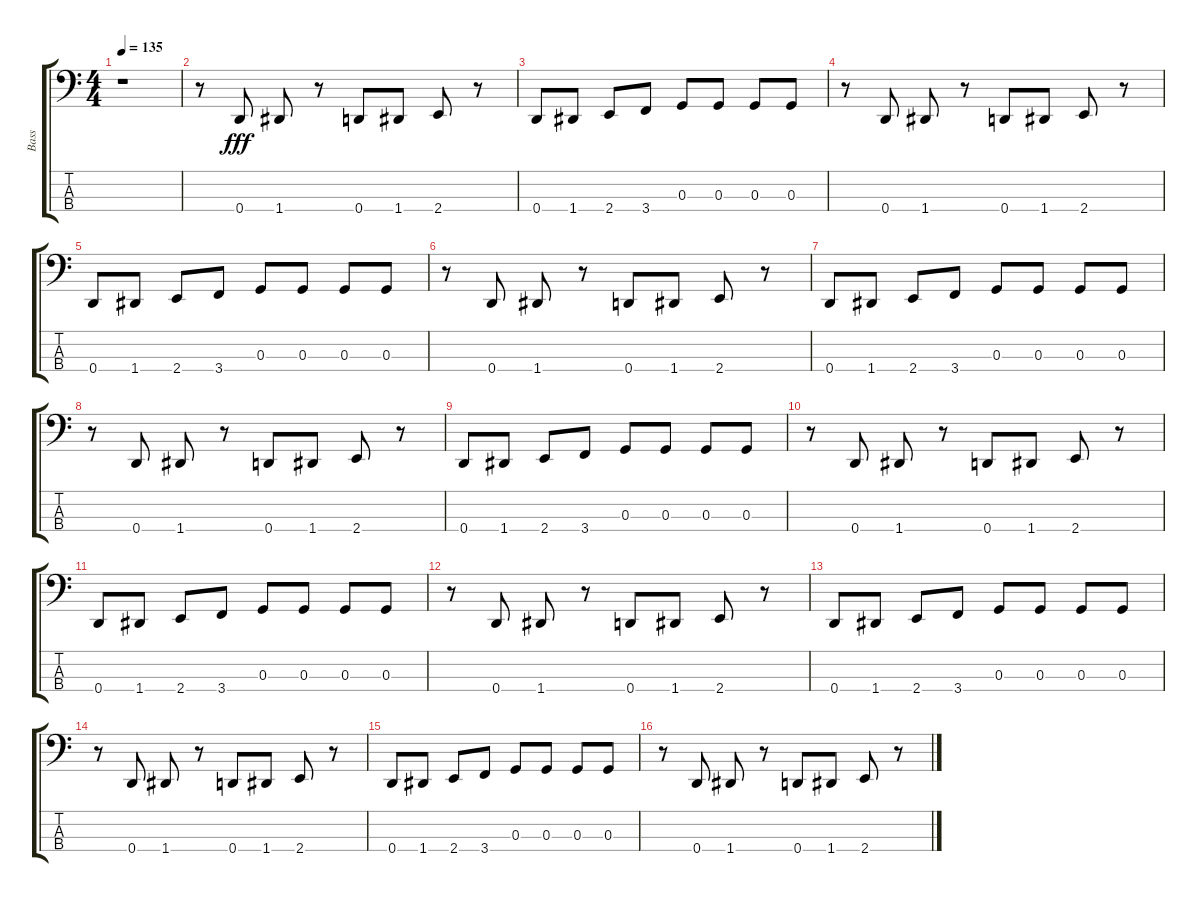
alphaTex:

\track ("Bass" "Bass") {instrument electricbasspick}
\staff {score tabs}
\tuning (F2 C2 G1 D1) {hide}
\ts (4 4)
\tempo 135
\clef f4
\ks c
r.1{dy fff instrument electricbasspick} |
r.8 0.4.8 1.4.8 r.8 0.4.8 1.4.8 2.4.8 r.8 |
0.4.8 1.4.8 2.4.8 3.4.8 0.3.8 0.3.8 0.3.8 0.3.8 |
r.8 0.4.8 1.4.8 r.8 0.4.8 1.4.8 2.4.8 r.8 |
0.4.8 1.4.8 2.4.8 3.4.8 0.3.8 0.3.8 0.3.8 0.3.8 |
r.8 0.4.8 1.4.8 r.8 0.4.8 1.4.8 2.4.8 r.8 |
0.4.8 1.4.8 2.4.8 3.4.8 0.3.8 0.3.8 0.3.8 0.3.8 |
r.8 0.4.8 1.4.8 r.8 0.4.8 1.4.8 2.4.8 r.8 |
0.4.8 1.4.8 2.4.8 3.4.8 0.3.8 0.3.8 0.3.8 0.3.8 |
r.8 0.4.8 1.4.8 r.8 0.4.8 1.4.8 2.4.8 r.8 |
0.4.8 1.4.8 2.4.8 3.4.8 0.3.8 0.3.8 0.3.8 0.3.8 |
r.8 0.4.8 1.4.8 r.8 0.4.8 1.4.8 2.4.8 r.8 |
0.4.8 1.4.8 2.4.8 3.4.8 0.3.8 0.3.8 0.3.8 0.3.8 |
r.8 0.4.8 1.4.8 r.8 0.4.8 1.4.8 2.4.8 r.8 |
0.4.8 1.4.8 2.4.8 3.4.8 0.3.8 0.3.8 0.3.8 0.3.8 |
r.8 0.4.8 1.4.8 r.8 0.4.8 1.4.8 2.4.8 r.8
